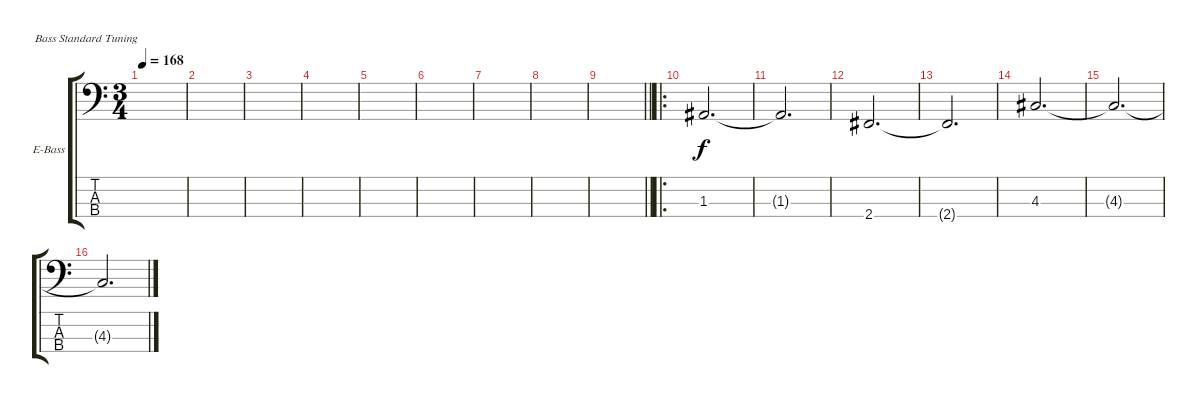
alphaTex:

\defaultSystemsLayout 4
\bracketExtendMode groupsimilarinstruments
\firstSystemTrackNameOrientation horizontal
\otherSystemsTrackNameOrientation horizontal
\track ("Electric Bass" "E-Bass") {instrument electricbassfinger}
\staff {score tabs}
\tuning (G2 D2 A1 E1)
\ts (3 4)
\tempo 168
\clef f4
\scale
0.333333
\ks c
|
\scale
0.333333 |
\scale
0.333333 |
\scale
0.333333 |
\scale
0.333333 |
\scale
0.333333 |
\scale
0.333333 |
\scale
0.333333 |
\scale
0.312821
\barLineRight lightlight
|
\ro
\scale
0.374359 1.3.2{d} |
\scale
0.312821 1.3{t}.2{d} |
\scale
0.333333 2.4.2{d} |
\scale
0.333333 2.4{t}.2{d} |
\scale
0.333333 4.3.2{d} |
\scale
0.322751 4.3{t}.2{d} |
\scale
0.322751 4.3{t}.2{d}
